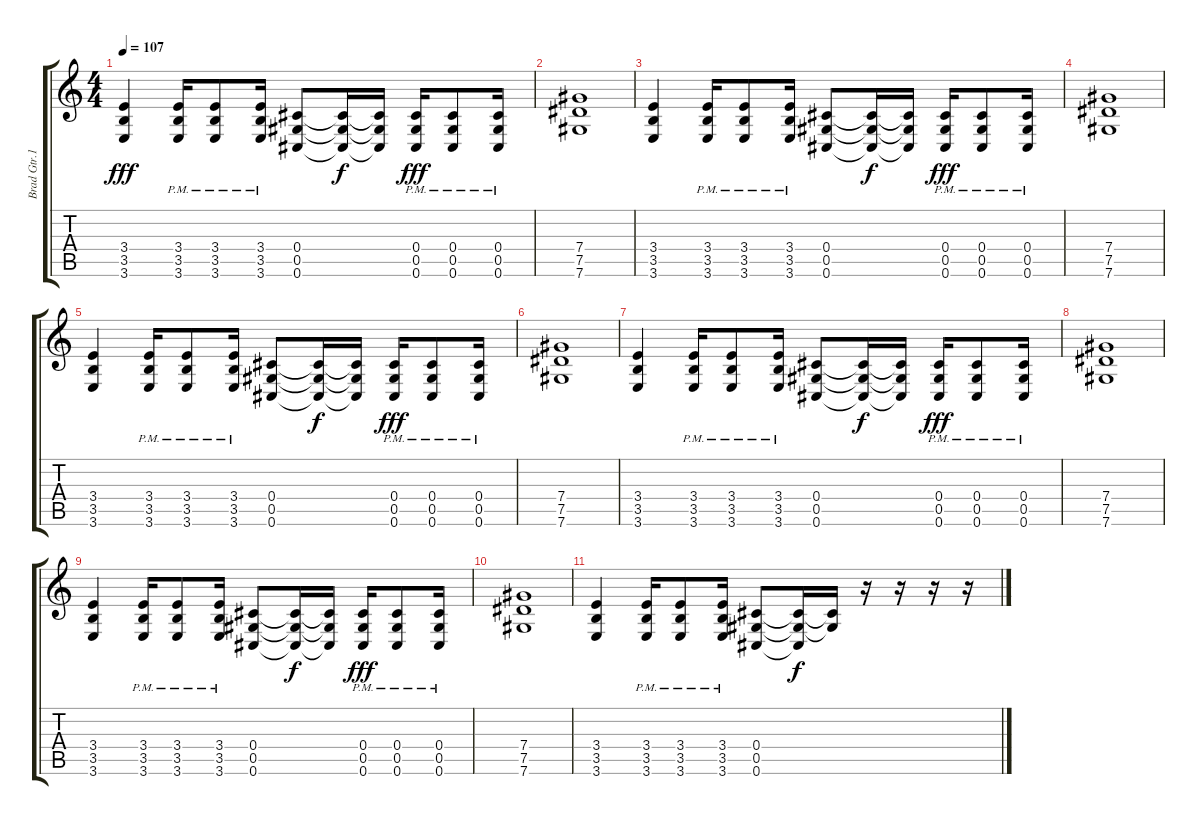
\track ("Brad Gtr.1" "Brad Gtr.1") {instrument distortionguitar}
\staff {score tabs}
\tuning (Eb4 Bb3 Gb3 Db3 Ab2 Db2) {hide}
\ts (4 4)
\tempo 107
\clef g2
\ks c
(3.4 3.5 3.6).4{dy fff} (3.4{pm} 3.5{pm} 3.6{pm}).16 (3.4{pm} 3.5{pm} 3.6{pm}).8 (3.4{pm} 3.5{pm} 3.6{pm}).16 (0.4 0.5 0.6).8 (0.4{t} 0.5{t} 0.6{t}).16{dy f} (0.4{t} 0.5{t} 0.6{t}).16 (0.4{pm} 0.5{pm} 0.6{pm}).16{dy fff} (0.4{pm} 0.5{pm} 0.6{pm}).8 (0.4{pm} 0.5{pm} 0.6{pm}).16 |
(7.4 7.5 7.6).1 |
(3.4 3.5 3.6).4 (3.4{pm} 3.5{pm} 3.6{pm}).16 (3.4{pm} 3.5{pm} 3.6{pm}).8 (3.4{pm} 3.5{pm} 3.6{pm}).16 (0.4 0.5 0.6).8 (0.4{t} 0.5{t} 0.6{t}).16{dy f} (0.4{t} 0.5{t} 0.6{t}).16 (0.4{pm} 0.5{pm} 0.6{pm}).16{dy fff} (0.4{pm} 0.5{pm} 0.6{pm}).8 (0.4{pm} 0.5{pm} 0.6{pm}).16 |
(7.4 7.5 7.6).1 |
(3.4 3.5 3.6).4 (3.4{pm} 3.5{pm} 3.6{pm}).16 (3.4{pm} 3.5{pm} 3.6{pm}).8 (3.4{pm} 3.5{pm} 3.6{pm}).16 (0.4 0.5 0.6).8 (0.4{t} 0.5{t} 0.6{t}).16{dy f} (0.4{t} 0.5{t} 0.6{t}).16 (0.4{pm} 0.5{pm} 0.6{pm}).16{dy fff} (0.4{pm} 0.5{pm} 0.6{pm}).8 (0.4{pm} 0.5{pm} 0.6{pm}).16 |
(7.4 7.5 7.6).1 |
(3.4 3.5 3.6).4 (3.4{pm} 3.5{pm} 3.6{pm}).16 (3.4{pm} 3.5{pm} 3.6{pm}).8 (3.4{pm} 3.5{pm} 3.6{pm}).16 (0.4 0.5 0.6).8 (0.4{t} 0.5{t} 0.6{t}).16{dy f} (0.4{t} 0.5{t} 0.6{t}).16 (0.4{pm} 0.5{pm} 0.6{pm}).16{dy fff} (0.4{pm} 0.5{pm} 0.6{pm}).8 (0.4{pm} 0.5{pm} 0.6{pm}).16 |
(7.4 7.5 7.6).1 |
(3.4 3.5 3.6).4 (3.4{pm} 3.5{pm} 3.6{pm}).16 (3.4{pm} 3.5{pm} 3.6{pm}).8 (3.4{pm} 3.5{pm} 3.6{pm}).16 (0.4 0.5 0.6).8 (0.4{t} 0.5{t} 0.6{t}).16{dy f} (0.4{t} 0.5{t} 0.6{t}).16 (0.4{pm} 0.5{pm} 0.6{pm}).16{dy fff} (0.4{pm} 0.5{pm} 0.6{pm}).8 (0.4{pm} 0.5{pm} 0.6{pm}).16 |
(7.4 7.5 7.6).1 |
(3.4 3.5 3.6).4 (3.4{pm} 3.5{pm} 3.6{pm}).16 (3.4{pm} 3.5{pm} 3.6{pm}).8 (3.4{pm} 3.5{pm} 3.6{pm}).16 (0.4 0.5 0.6).8 (0.4{t} 0.5{t} 0.6{t}).16{dy f} (0.4{t} 0.5{t}).16 r.16 r.16 r.16 r.16
